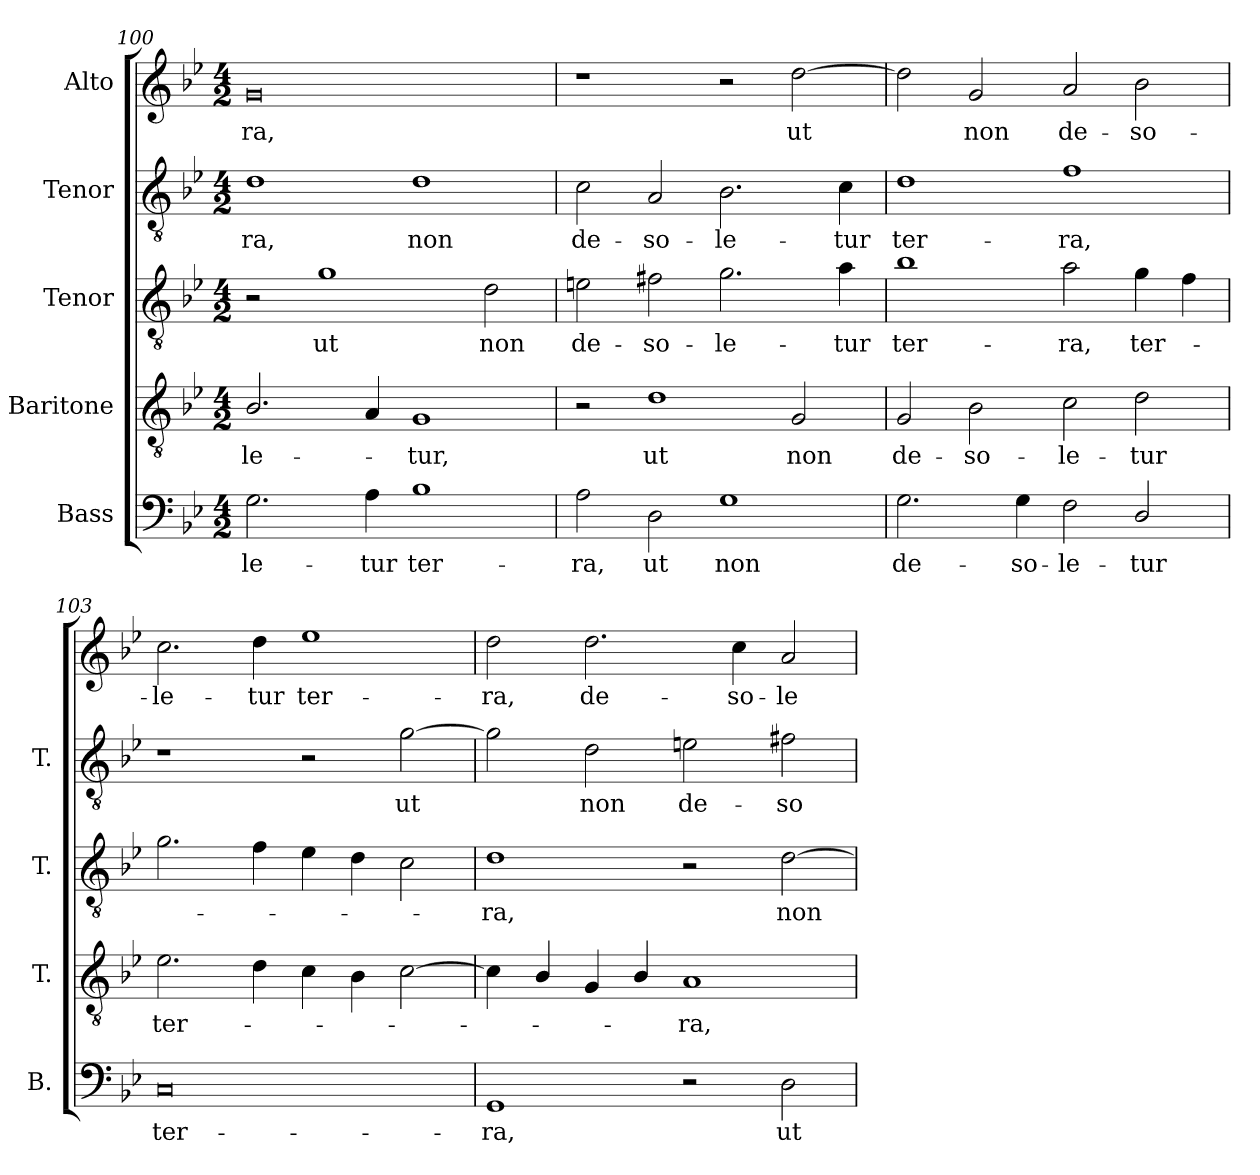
**kern	**text	**kern	**text	**kern	**text	**kern	**text	**kern	**text
*part5	*part5	*part4	*part4	*part3	*part3	*part2	*part2	*part1	*part1
*staff5	*staff5	*staff4	*staff4	*staff3	*staff3	*staff2	*staff2	*staff1	*staff1
*I"Bass	*	*I"Baritone	*	*I"Tenor	*	*I"Tenor	*	*I"Alto	*
*I'B.	*	*I'T.	*	*I'T.	*	*I'T.	*	*	*
!!LO:LB:g=z
*clefF4	*	*clefGv2	*	*clefGv2	*	*clefGv2	*	*clefG2	*
*	*	*ITrd7c12	*	*ITrd7c12	*	*ITrd7c12	*	*	*
*k[b-e-]	*	*k[b-e-]	*	*k[b-e-]	*	*k[b-e-]	*	*k[b-e-]	*
*B-:	*	*B-:	*	*B-:	*	*B-:	*	*B-:	*
*M4/2	*	*M4/2	*	*M4/2	*	*M4/2	*	*M4/2	*
=100	=100	=100	=100	=100	=100	=100	=100	=100	=100
!	!LO:LY:b:color=#000000	!	!	!	!	!	!	!	!
!	!	!	!LO:LY:b:color=#000000	!	!	!	!	!	!
!	!	!	!	!	!	!	!LO:LY:b:color=#000000	!	!
!	!	!	!	!	!	!	!	!	!LO:LY:b:color=#000000
2.Gi\	-le-	2.BB-i/	-le-	2r	.	1Di	-ra,	0gi	-ra,
!	!	!	!	!	!LO:LY:b:color=#000000	!	!	!	!
.	.	.	.	1Gi	ut	.	.	.	.
!	!LO:LY:b:color=#000000	!	!	!	!	!	!	!	!
4Ai\	-tur	4AAi/	.	.	.	.	.	.	.
!	!LO:LY:b:color=#000000	!	!	!	!	!	!	!	!
!	!	!	!LO:LY:b:color=#000000	!	!	!	!	!	!
!	!	!	!	!	!	!	!LO:LY:b:color=#000000	!	!
1B-i	ter-	1GGi	-tur,	.	.	1Di	non	.	.
!	!	!	!	!	!LO:LY:b:color=#000000	!	!	!	!
.	.	.	.	2Di\	non	.	.	.	.
=101	=101	=101	=101	=101	=101	=101	=101	=101	=101
!	!LO:LY:b:color=#000000	!	!	!	!	!	!	!	!
!	!	!	!	!	!LO:LY:b:color=#000000	!	!	!	!
!	!	!	!	!	!	!	!LO:LY:b:color=#000000	!	!
2Ai\	-ra,	2r	.	2Eni\	de-	2Ci\	de-	1r	.
!	!LO:LY:b:color=#000000	!	!	!	!	!	!	!	!
!	!	!	!LO:LY:b:color=#000000	!	!	!	!	!	!
!	!	!	!	!	!LO:LY:b:color=#000000	!	!	!	!
!	!	!	!	!	!	!	!LO:LY:b:color=#000000	!	!
2Di\	ut	1Di	ut	2F#Xi\	-so-	2AAi/	-so-	.	.
!	!LO:LY:b:color=#000000	!	!	!	!	!	!	!	!
!	!	!	!	!	!LO:LY:b:color=#000000	!	!	!	!
!	!	!	!	!	!	!	!LO:LY:b:color=#000000	!	!
1Gi	non	.	.	2.Gi\	-le-	2.BB-i\	-le-	2r	.
!	!	!	!LO:LY:b:color=#000000	!	!	!	!	!	!
!	!	!	!	!	!	!	!	!	!LO:LY:b:color=#000000
.	.	2GGi/	non	.	.	.	.	[2ddi\	ut
!	!	!	!	!	!LO:LY:b:color=#000000	!	!	!	!
!	!	!	!	!	!	!	!LO:LY:b:color=#000000	!	!
.	.	.	.	4Ai\	-tur	4Ci\	-tur	.	.
=102	=102	=102	=102	=102	=102	=102	=102	=102	=102
!	!LO:LY:b:color=#000000	!	!	!	!	!	!	!	!
!	!	!	!LO:LY:b:color=#000000	!	!	!	!	!	!
!	!	!	!	!	!LO:LY:b:color=#000000	!	!	!	!
!	!	!	!	!	!	!	!LO:LY:b:color=#000000	!	!
2.Gi\	de-	2GGi/	de-	1B-i	ter-	1Di	ter-	2ddi\]	.
!	!	!	!LO:LY:b:color=#000000	!	!	!	!	!	!
!	!	!	!	!	!	!	!	!	!LO:LY:b:color=#000000
.	.	2BB-i\	-so-	.	.	.	.	2gi/	non
!	!LO:LY:b:color=#000000	!	!	!	!	!	!	!	!
4Gi\	-so-	.	.	.	.	.	.	.	.
!	!LO:LY:b:color=#000000	!	!	!	!	!	!	!	!
!	!	!	!LO:LY:b:color=#000000	!	!	!	!	!	!
!	!	!	!	!	!LO:LY:b:color=#000000	!	!	!	!
!	!	!	!	!	!	!	!LO:LY:b:color=#000000	!	!
!	!	!	!	!	!	!	!	!	!LO:LY:b:color=#000000
2Fi\	-le-	2Ci\	-le-	2Ai\	-ra,	1Fi	-ra,	2ai/	de-
!	!LO:LY:b:color=#000000	!	!	!	!	!	!	!	!
!	!	!	!LO:LY:b:color=#000000	!	!	!	!	!	!
!	!	!	!	!	!LO:LY:b:color=#000000	!	!	!	!
!	!	!	!	!	!	!	!	!	!LO:LY:b:color=#000000
2Di/	-tur	2Di\	-tur	4Gi\	ter-	.	.	2b-i\	-so-
.	.	.	.	4Fi\	.	.	.	.	.
=103	=103	=103	=103	=103	=103	=103	=103	=103	=103
!	!LO:LY:b:color=#000000	!	!	!	!	!	!	!	!
!	!	!	!LO:LY:b:color=#000000	!	!	!	!	!	!
!	!	!	!	!	!	!	!	!	!LO:LY:b:color=#000000
0Ci	ter-	2.E-i\	ter-	2.Gi\	.	1r	.	2.cci\	-le-
!	!	!	!	!	!	!	!	!	!LO:LY:b:color=#000000
.	.	4Di\	.	4Fi\	.	.	.	4ddi\	-tur
!	!	!	!	!	!	!	!	!	!LO:LY:b:color=#000000
.	.	4Ci\	.	4E-i\	.	2r	.	1ee-i	ter-
.	.	4BB-i\	.	4Di\	.	.	.	.	.
!	!	!	!	!	!	!	!LO:LY:b:color=#000000	!	!
.	.	[2Ci\	.	2Ci\	.	[2Gi\	ut	.	.
!!LO:PB:g=z
=104	=104	=104	=104	=104	=104	=104	=104	=104	=104
!	!LO:LY:b:color=#000000	!	!	!	!	!	!	!	!
!	!	!	!	!	!LO:LY:b:color=#000000	!	!	!	!
!	!	!	!	!	!	!	!	!	!LO:LY:b:color=#000000
1GGi	-ra,	4Ci\]	.	1Di	-ra,	2Gi\]	.	2ddi\	-ra,
.	.	4BB-i/	.	.	.	.	.	.	.
!	!	!	!	!	!	!	!LO:LY:b:color=#000000	!	!
!	!	!	!	!	!	!	!	!	!LO:LY:b:color=#000000
.	.	4GGi/	.	.	.	2Di\	non	2.ddi\	de-
.	.	4BB-i/	.	.	.	.	.	.	.
!	!	!	!LO:LY:b:color=#000000	!	!	!	!	!	!
!	!	!	!	!	!	!	!LO:LY:b:color=#000000	!	!
2r	.	1AAi	-ra,	2r	.	2Eni\	de-	.	.
!	!	!	!	!	!	!	!	!	!LO:LY:b:color=#000000
.	.	.	.	.	.	.	.	4cci\	-so-
!	!LO:LY:b:color=#000000	!	!	!	!	!	!	!	!
!	!	!	!	!	!LO:LY:b:color=#000000	!	!	!	!
!	!	!	!	!	!	!	!LO:LY:b:color=#000000	!	!
!	!	!	!	!	!	!	!	!	!LO:LY:b:color=#000000
2Di\	ut	.	.	[2Di\	non	2F#Xi\	-so-	2ai/	-le-
=	=	=	=	=	=	=	=	=	=
*-	*-	*-	*-	*-	*-	*-	*-	*-	*-
